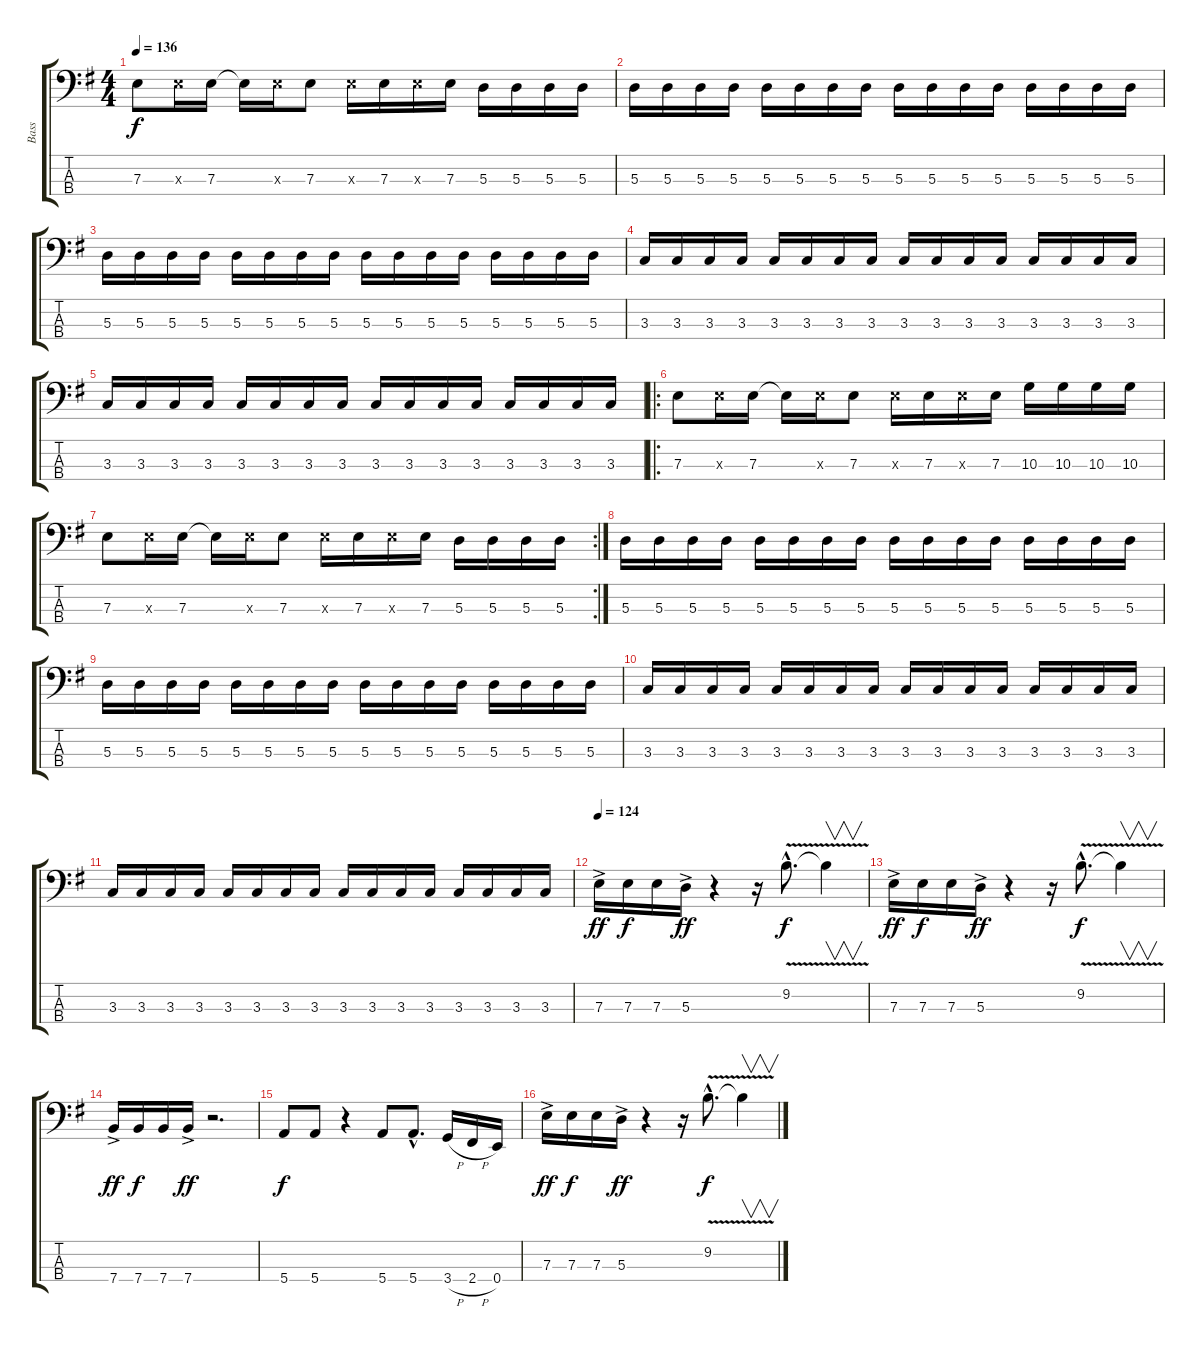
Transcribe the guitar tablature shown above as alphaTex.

\track ("Bass" "Bass") {instrument electricbasspick}
\staff {score tabs}
\tuning (G2 D2 A1 E1) {hide}
\ts (4 4)
\tempo 136
\clef f4
\ks g
7.3.8{dy f} 7.3{x}.16 7.3.16 7.3{t}.16 7.3{x}.16 7.3.8 7.3{x}.16 7.3.16 7.3{x}.16 7.3.16 5.3.16 5.3.16 5.3.16 5.3.16 |
5.3.16 5.3.16 5.3.16 5.3.16 5.3.16 5.3.16 5.3.16 5.3.16 5.3.16 5.3.16 5.3.16 5.3.16 5.3.16 5.3.16 5.3.16 5.3.16 |
5.3.16 5.3.16 5.3.16 5.3.16 5.3.16 5.3.16 5.3.16 5.3.16 5.3.16 5.3.16 5.3.16 5.3.16 5.3.16 5.3.16 5.3.16 5.3.16 |
3.3.16 3.3.16 3.3.16 3.3.16 3.3.16 3.3.16 3.3.16 3.3.16 3.3.16 3.3.16 3.3.16 3.3.16 3.3.16 3.3.16 3.3.16 3.3.16 |
3.3.16 3.3.16 3.3.16 3.3.16 3.3.16 3.3.16 3.3.16 3.3.16 3.3.16 3.3.16 3.3.16 3.3.16 3.3.16 3.3.16 3.3.16 3.3.16 |
\ro
7.3.8 7.3{x}.16 7.3.16 7.3{t}.16 7.3{x}.16 7.3.8 7.3{x}.16 7.3.16 7.3{x}.16 7.3.16 10.3.16 10.3.16 10.3.16 10.3.16 |
\rc 2
7.3.8 7.3{x}.16 7.3.16 7.3{t}.16 7.3{x}.16 7.3.8 7.3{x}.16 7.3.16 7.3{x}.16 7.3.16 5.3.16 5.3.16 5.3.16 5.3.16 |
5.3.16 5.3.16 5.3.16 5.3.16 5.3.16 5.3.16 5.3.16 5.3.16 5.3.16 5.3.16 5.3.16 5.3.16 5.3.16 5.3.16 5.3.16 5.3.16 |
5.3.16 5.3.16 5.3.16 5.3.16 5.3.16 5.3.16 5.3.16 5.3.16 5.3.16 5.3.16 5.3.16 5.3.16 5.3.16 5.3.16 5.3.16 5.3.16 |
3.3.16 3.3.16 3.3.16 3.3.16 3.3.16 3.3.16 3.3.16 3.3.16 3.3.16 3.3.16 3.3.16 3.3.16 3.3.16 3.3.16 3.3.16 3.3.16 |
3.3.16 3.3.16 3.3.16 3.3.16 3.3.16 3.3.16 3.3.16 3.3.16 3.3.16 3.3.16 3.3.16 3.3.16 3.3.16 3.3.16 3.3.16 3.3.16 |
\tempo 124
7.3{ac}.16{dy ff} 7.3.16{dy f} 7.3.16 5.3{ac}.16{dy ff} r.4 r.16 9.2{v hac}.8{d dy f} 9.2{t}.4{v} |
7.3{ac}.16{dy ff} 7.3.16{dy f} 7.3.16 5.3{ac}.16{dy ff} r.4 r.16 9.2{v hac}.8{d dy f} 9.2{t}.4{v} |
7.4{ac}.16{dy ff} 7.4.16{dy f} 7.4.16 7.4{ac}.16{dy ff} r.2{d} |
5.4.8{dy f} 5.4.8 r.4 5.4.8 5.4{hac}.8{d} 3.4{h}.16 2.4{h}.16 0.4.16 |
7.3{ac}.16{dy ff} 7.3.16{dy f} 7.3.16 5.3{ac}.16{dy ff} r.4 r.16 9.2{v hac}.8{d dy f} 9.2{t}.4{v}
